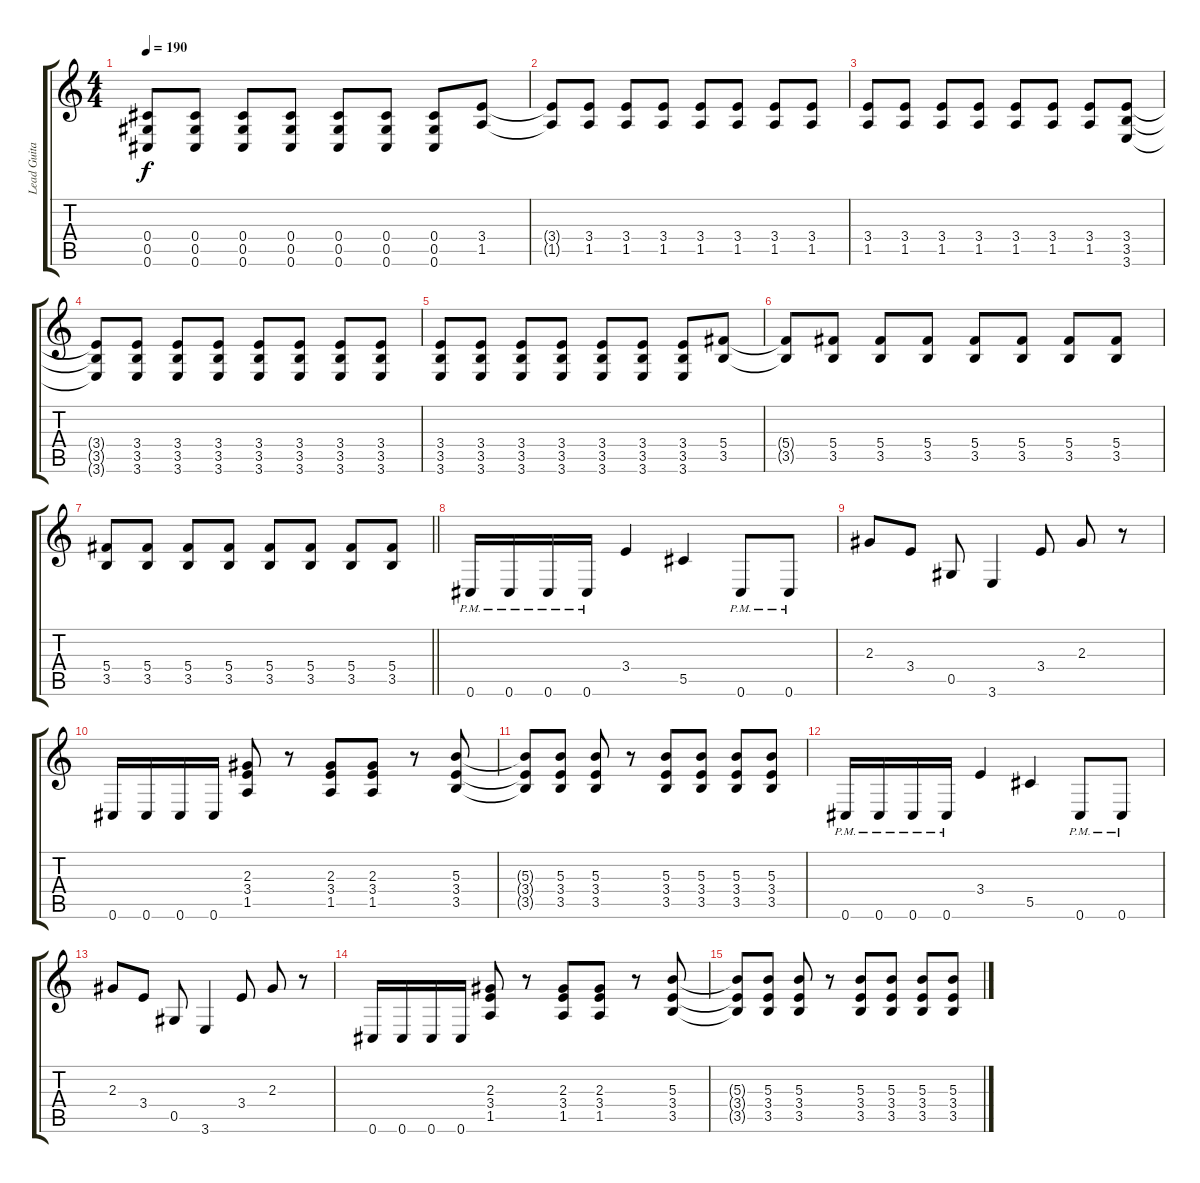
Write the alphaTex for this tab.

\track ("Lead Guitar" "Lead Guita") {instrument distortionguitar}
\staff {score tabs}
\tuning (Eb4 Bb3 Gb3 Db3 Ab2 Db2) {hide}
\ts (4 4)
\tempo 190
\clef g2
\ks c
(0.4 0.5 0.6).8{dy f} (0.4 0.5 0.6).8 (0.4 0.5 0.6).8 (0.4 0.5 0.6).8 (0.4 0.5 0.6).8 (0.4 0.5 0.6).8 (0.4 0.5 0.6).8 (3.4 1.5).8 |
(3.4{t} 1.5{t}).8 (3.4 1.5).8 (3.4 1.5).8 (3.4 1.5).8 (3.4 1.5).8 (3.4 1.5).8 (3.4 1.5).8 (3.4 1.5).8 |
(3.4 1.5).8 (3.4 1.5).8 (3.4 1.5).8 (3.4 1.5).8 (3.4 1.5).8 (3.4 1.5).8 (3.4 1.5).8 (3.4 3.5 3.6).8 |
(3.4{t} 3.5{t} 3.6{t}).8 (3.4 3.5 3.6).8 (3.4 3.5 3.6).8 (3.4 3.5 3.6).8 (3.4 3.5 3.6).8 (3.4 3.5 3.6).8 (3.4 3.5 3.6).8 (3.4 3.5 3.6).8 |
(3.4 3.5 3.6).8 (3.4 3.5 3.6).8 (3.4 3.5 3.6).8 (3.4 3.5 3.6).8 (3.4 3.5 3.6).8 (3.4 3.5 3.6).8 (3.4 3.5 3.6).8 (5.4 3.5).8 |
(5.4{t} 3.5{t}).8 (5.4 3.5).8 (5.4 3.5).8 (5.4 3.5).8 (5.4 3.5).8 (5.4 3.5).8 (5.4 3.5).8 (5.4 3.5).8 |
\barLineRight lightlight
(5.4 3.5).8 (5.4 3.5).8 (5.4 3.5).8 (5.4 3.5).8 (5.4 3.5).8 (5.4 3.5).8 (5.4 3.5).8 (5.4 3.5).8 |
0.6{pm}.16 0.6{pm}.16 0.6{pm}.16 0.6{pm}.16 3.4.4 5.5.4 0.6{pm}.8 0.6{pm}.8 |
2.3.8 3.4.8 0.5.8 3.6.4 3.4.8 2.3.8 r.8 |
0.6.16 0.6.16 0.6.16 0.6.16 (2.3 3.4 1.5).8 r.8 (2.3 3.4 1.5).8 (2.3 3.4 1.5).8 r.8 (5.3 3.4 3.5).8 |
(5.3{t} 3.4{t} 3.5{t}).8 (5.3 3.4 3.5).8 (5.3 3.4 3.5).8 r.8 (5.3 3.4 3.5).8 (5.3 3.4 3.5).8 (5.3 3.4 3.5).8 (5.3 3.4 3.5).8 |
0.6{pm}.16 0.6{pm}.16 0.6{pm}.16 0.6{pm}.16 3.4.4 5.5.4 0.6{pm}.8 0.6{pm}.8 |
2.3.8 3.4.8 0.5.8 3.6.4 3.4.8 2.3.8 r.8 |
0.6.16 0.6.16 0.6.16 0.6.16 (2.3 3.4 1.5).8 r.8 (2.3 3.4 1.5).8 (2.3 3.4 1.5).8 r.8 (5.3 3.4 3.5).8 |
(5.3{t} 3.4{t} 3.5{t}).8 (5.3 3.4 3.5).8 (5.3 3.4 3.5).8 r.8 (5.3 3.4 3.5).8 (5.3 3.4 3.5).8 (5.3 3.4 3.5).8 (5.3 3.4 3.5).8
